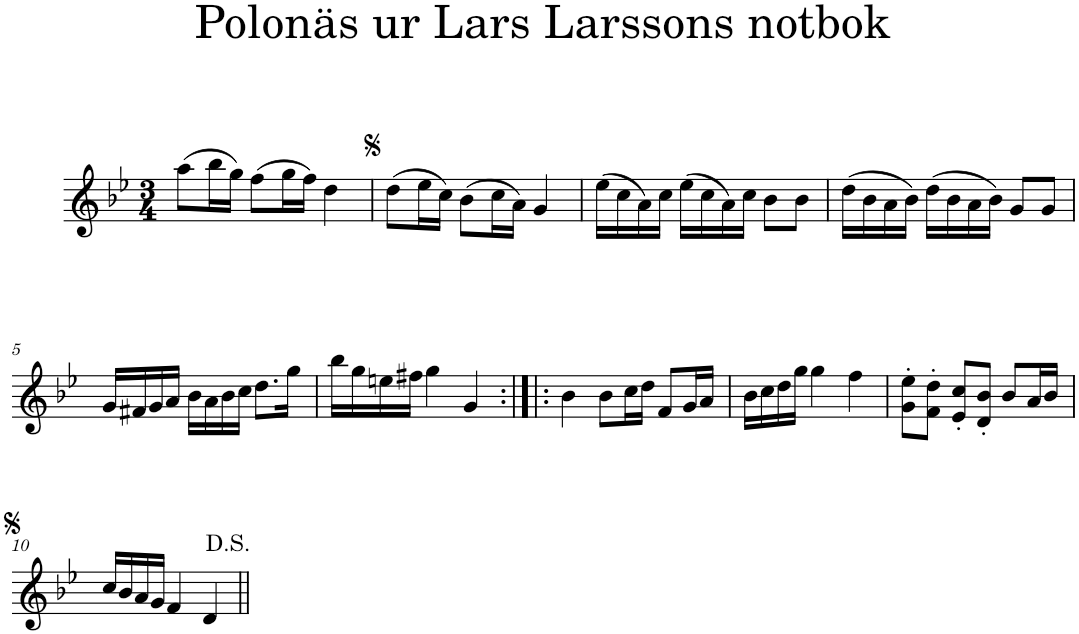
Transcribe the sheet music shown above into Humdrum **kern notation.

**kern
*part1
*staff1
*I"Piano
*I'Pno
*clefG2
*k[b-e-]
*g:
*M3/4
=1
(8aa\L
16bb-\L
16gg\JJ)
(8ff\L
16gg\L
16ff\JJ)
4dd\
=2
(8dd\L
16ee-\L
16cc\JJ)
(8b-\L
16cc\L
16a\JJ)
4g/
=3
(16ee-\LL
16cc\
16a\)
16cc\JJ
(16ee-\LL
16cc\
16a\)
16cc\JJ
8b-\L
8b-\J
=4
(16dd\LL
16b-\
16a\
16b-\JJ)
(16dd\LL
16b-\
16a\
16b-\JJ)
8g/L
8g/J
!!LO:LB:g=z
=5
16g/LL
16f#X/
16g/
16a/JJ
16b-\LL
16a\
16b-\
16cc\JJ
8.dd\L
16gg\Jk
=6
16bb-\LL
16gg\
16een\
16ff#X\JJ
4gg\
4g/
=7:|!|:
4b-\
8b-\L
16cc\L
16dd\JJ
8f/L
16g/L
16a/JJ
=8
16b-\LL
16cc\
16dd\
16gg\JJ
4gg\
4ff\
=9
8g\' 8ee-\'L
8f\' 8dd\'J
8e-/' 8cc/'L
8d/' 8b-/'J
8b-/L
16a/L
16b-/JJ
!!LO:LB:g=z
=10
16cc/LL
16b-/
16a/
16g/JJ
4f/
4d/
=||
*-
